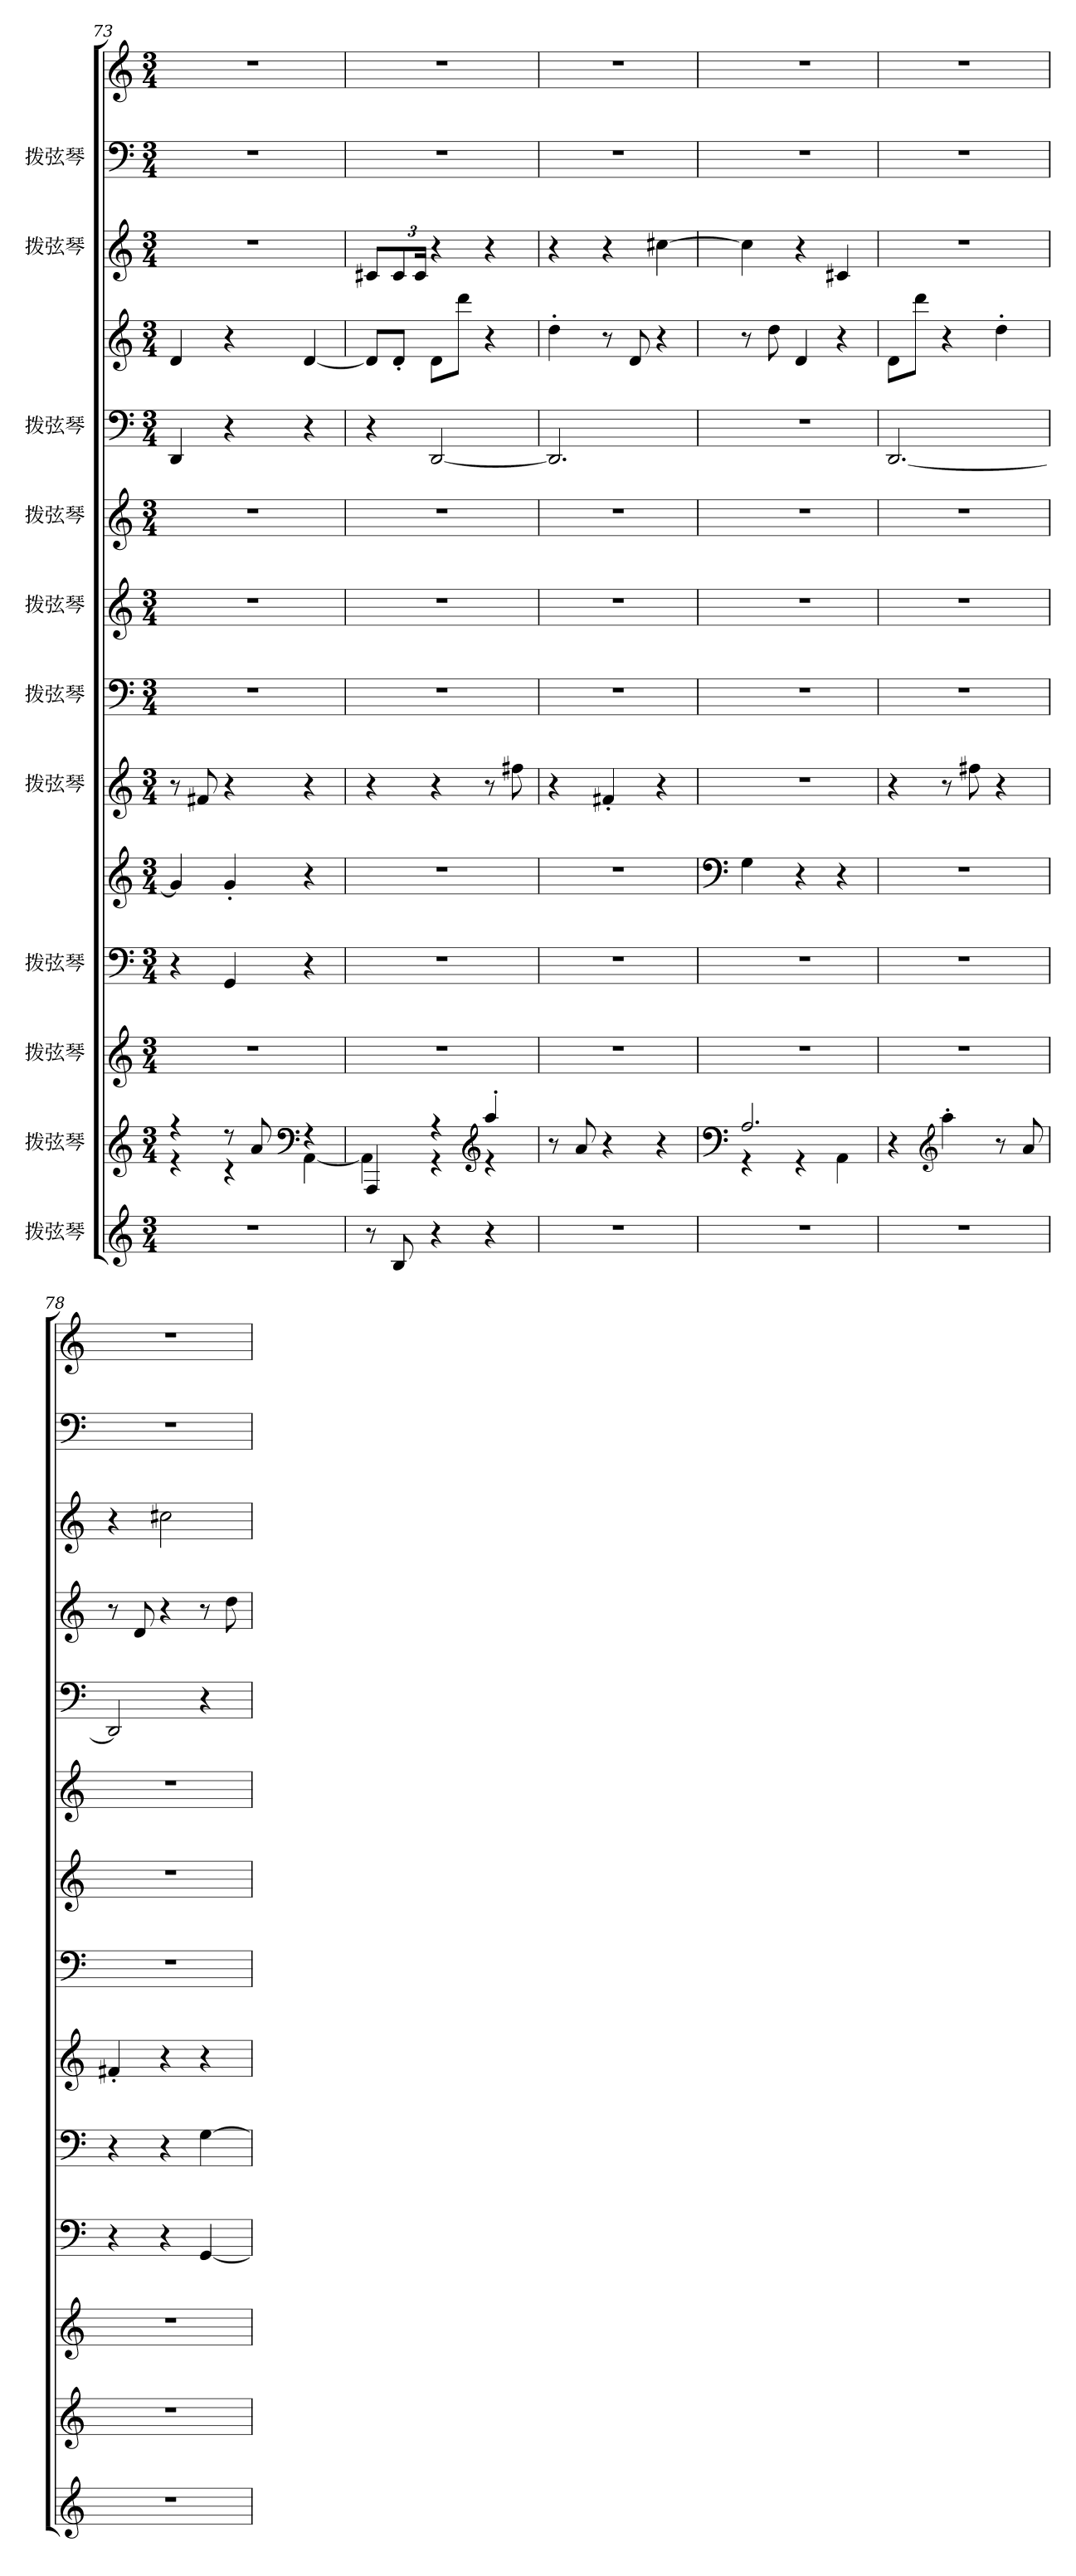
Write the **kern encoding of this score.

**kern	**kern	**kern	**kern	**kern	**kern	**kern	**kern	**kern	**kern	**kern	**kern	**kern	**kern
*part11	*part10	*part9	*part8	*part8	*part7	*part6	*part5	*part4	*part3	*part3	*part2	*part1	*part1
*staff14	*staff13	*staff12	*staff11	*staff10	*staff9	*staff8	*staff7	*staff6	*staff5	*staff4	*staff3	*staff2	*staff1
*I"拨弦琴	*I"拨弦琴	*I"拨弦琴	*I"拨弦琴	*	*I"拨弦琴	*I"拨弦琴	*I"拨弦琴	*I"拨弦琴	*I"拨弦琴	*	*I"拨弦琴	*I"拨弦琴	*
*clefG2	*clefG2	*clefG2	*clefF4	*clefG2	*clefG2	*clefF4	*clefG2	*clefG2	*clefF4	*clefG2	*clefG2	*clefF4	*clefG2
*k[]	*k[]	*k[]	*k[]	*k[]	*k[]	*k[]	*k[]	*k[]	*k[]	*k[]	*k[]	*k[]	*k[]
*M3/4	*M3/4	*M3/4	*M3/4	*M3/4	*M3/4	*M3/4	*M3/4	*M3/4	*M3/4	*M3/4	*M3/4	*M3/4	*M3/4
=73	=73	=73	=73	=73	=73	=73	=73	=73	=73	=73	=73	=73	=73
*	*^	*	*	*	*	*	*	*	*	*	*	*	*
2.r	4r	4r	2.r	4r	4g/]	8r	2.r	2.r	2.r	4DD/	4d/	2.r	2.r	2.r
.	.	.	.	.	.	8f#X/	.	.	.	.	.	.	.	.
.	8r	4r	.	4GG/	4g'/	4r	.	.	.	4r	4r	.	.	.
.	8a/	.	.	.	.	.	.	.	.	.	.	.	.	.
*	*clefF4	*	*	*	*	*	*	*	*	*	*	*	*	*
.	4r	[4AA\	.	4r	4r	4r	.	.	.	4r	[4d/	.	.	.
=74	=74	=74	=74	=74	=74	=74	=74	=74	=74	=74	=74	=74	=74	=74
8r	4AAA/	4AA\]	2.r	2.r	2.r	4r	2.r	2.r	2.r	4r	8d/L]	8c#X/L	2.r	2.r
*	*	*	*	*	*	*	*	*	*	*	*	*Xbrackettup	*	*
8B/	.	.	.	.	.	.	.	.	.	.	8d'/J	12c#/	.	.
.	.	.	.	.	.	.	.	.	.	.	.	24c#/Jk	.	.
4r	4r	4r	.	.	.	4r	.	.	.	[2DD/	8d\L	4r	.	.
.	.	.	.	.	.	.	.	.	.	.	8ddd\J	.	.	.
*	*clefG2	*	*	*	*	*	*	*	*	*	*	*	*	*
4r	4aa'/	4r	.	.	.	8r	.	.	.	.	4r	4r	.	.
.	.	.	.	.	.	8ff#X\	.	.	.	.	.	.	.	.
*	*v	*v	*	*	*	*	*	*	*	*	*	*	*	*
=75	=75	=75	=75	=75	=75	=75	=75	=75	=75	=75	=75	=75	=75
2.r	8r	2.r	2.r	2.r	4r	2.r	2.r	2.r	2.DD/]	4dd'\	4r	2.r	2.r
.	8a/	.	.	.	.	.	.	.	.	.	.	.	.
.	4r	.	.	.	4f#X'/	.	.	.	.	8r	4r	.	.
.	.	.	.	.	.	.	.	.	.	8d/	.	.	.
.	4r	.	.	.	4r	.	.	.	.	4r	[4cc#X\	.	.
=76	=76	=76	=76	=76	=76	=76	=76	=76	=76	=76	=76	=76	=76
*	*clefF4	*	*	*clefF4	*	*	*	*	*	*	*	*	*
*	*^	*	*	*	*	*	*	*	*	*	*	*	*
2.r	2.A/	4r	2.r	2.r	4G\	2.r	2.r	2.r	2.r	2.r	8r	4cc#\]	2.r	2.r
.	.	.	.	.	.	.	.	.	.	.	8dd\	.	.	.
.	.	4r	.	.	4r	.	.	.	.	.	4d/	4r	.	.
.	.	4AA\	.	.	4r	.	.	.	.	.	4r	4c#X/	.	.
*	*v	*v	*	*	*	*	*	*	*	*	*	*	*	*
!!LO:PB:g=z
=77	=77	=77	=77	=77	=77	=77	=77	=77	=77	=77	=77	=77	=77
2.r	4r	2.r	2.r	2.r	4r	2.r	2.r	2.r	[2.DD/	8d\L	2.r	2.r	2.r
.	.	.	.	.	.	.	.	.	.	8ddd\J	.	.	.
*	*clefG2	*	*	*	*	*	*	*	*	*	*	*	*
.	4aa'\	.	.	.	8r	.	.	.	.	4r	.	.	.
.	.	.	.	.	8ff#X\	.	.	.	.	.	.	.	.
.	8r	.	.	.	4r	.	.	.	.	4dd'\	.	.	.
.	8a/	.	.	.	.	.	.	.	.	.	.	.	.
=78	=78	=78	=78	=78	=78	=78	=78	=78	=78	=78	=78	=78	=78
2.r	2.r	2.r	4r	4r	4f#X'/	2.r	2.r	2.r	2DD/]	8r	4r	2.r	2.r
.	.	.	.	.	.	.	.	.	.	8d/	.	.	.
.	.	.	4r	4r	4r	.	.	.	.	4r	2cc#X\	.	.
.	.	.	[4GG/	[4G\	4r	.	.	.	4r	8r	.	.	.
.	.	.	.	.	.	.	.	.	.	8dd\	.	.	.
=	=	=	=	=	=	=	=	=	=	=	=	=	=
*-	*-	*-	*-	*-	*-	*-	*-	*-	*-	*-	*-	*-	*-
